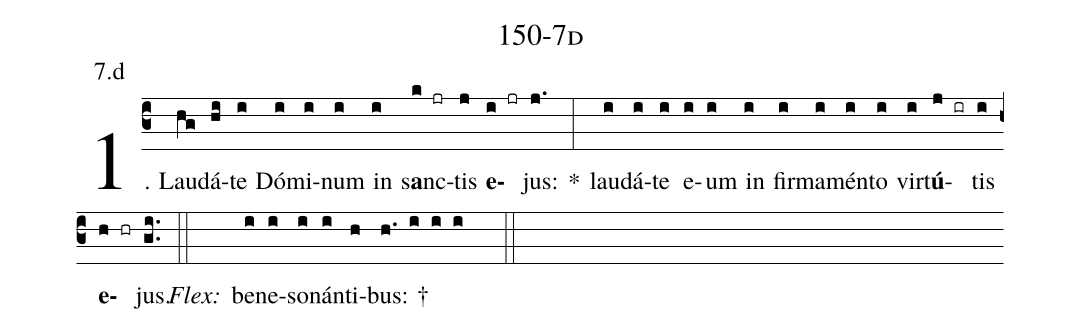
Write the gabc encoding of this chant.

name: 150-7d;
annotation: 7.d;
%%
(c3)1. Lau(hg)dá(hi)te(i) Dó(i)mi(i)num(i) in(i) s<b>a</b>nc(k jr)tis(j) <b>e</b>(i jr)jus:(j.) *(:) lau(i)dá(i)te(i) e(i)um(i) in(i) fir(i)ma(i)mén(i)to(i) vir(i)t<b>ú</b>(j ir)tis(i) <b>e</b>(h hr)jus.(gi..) (::)
<i>Flex:</i>()  be(i)ne(i)so(i)nán(i)ti(h)bus: †(h. i i i  ::)
